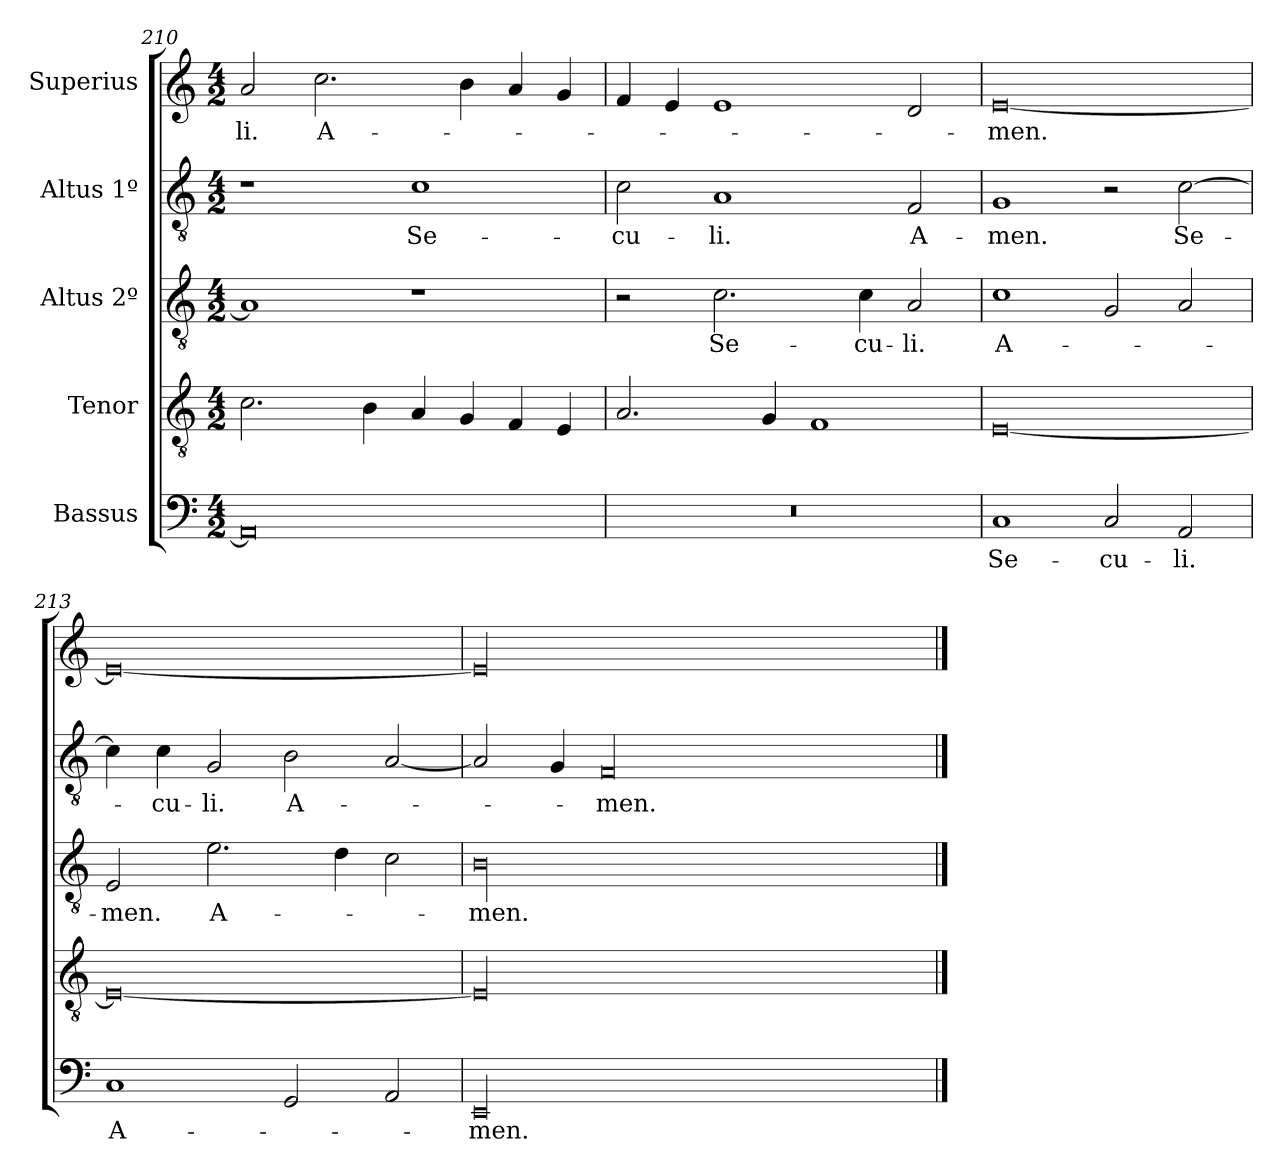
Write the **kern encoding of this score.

**kern	**text	**kern	**text	**kern	**text	**kern	**text	**kern	**text
*part5	*part5	*part4	*part4	*part3	*part3	*part2	*part2	*part1	*part1
*staff5	*staff5	*staff4	*staff4	*staff3	*staff3	*staff2	*staff2	*staff1	*staff1
*I"Bassus	*	*I"Tenor	*	*I"Altus 2º	*	*I"Altus 1º	*	*I"Superius	*
*clefF4	*	*clefGv2	*	*clefGv2	*	*clefGv2	*	*clefG2	*
*k[]	*	*k[]	*	*k[]	*	*k[]	*	*k[]	*
*M4/2	*	*M4/2	*	*M4/2	*	*M4/2	*	*M4/2	*
=210	=210	=210	=210	=210	=210	=210	=210	=210	=210
0AA/]	.	2.c\	.	1A/]	.	1r	.	2a/	-li.
.	.	.	.	.	.	.	.	2.cc\	A-
.	.	4B\	.	.	.	.	.	.	.
.	.	4A/	.	1r	.	1c\	-Se-	.	.
.	.	4G/	.	.	.	.	.	4b\	.
.	.	4F/	.	.	.	.	.	4a/	.
.	.	4E/	.	.	.	.	.	4g/	.
=211	=211	=211	=211	=211	=211	=211	=211	=211	=211
0r	.	2.A/	.	2r	.	2c\	-cu-	4f/	.
.	.	.	.	.	.	.	.	4e/	.
.	.	.	.	2.c\	Se-	1A/	-li.	1e/	.
.	.	4G/	.	.	.	.	.	.	.
.	.	1F/	.	.	.	.	.	.	.
.	.	.	.	4c\	-cu-	.	.	.	.
.	.	.	.	2A/	-li.	2F/	A-	2d/	.
=212	=212	=212	=212	=212	=212	=212	=212	=212	=212
1C/	Se-	[0E/	.	1c\	A-	1G/	-men.	[0e/	-men.
2C/	-cu-	.	.	2G/	.	2r	.	.	.
2AA/	-li.	.	.	2A/	.	[2c\	Se-	.	.
=213	=213	=213	=213	=213	=213	=213	=213	=213	=213
1C/	A-	0E/_	.	2E/	-men.	4c\]	.	0e/_	.
.	.	.	.	.	.	4c\	-cu-	.	.
.	.	.	.	2.e\	A-	2G/	-li.	.	.
2GG/	.	.	.	.	.	2B\	A-	.	.
.	.	.	.	4d\	.	.	.	.	.
2AA/	.	.	.	2c\	.	[2A/	.	.	.
=214	=214	=214	=214	=214	=214	=214	=214	=214	=214
00EE/	-men.	00E/]	.	00B\	-men.	2A/]	.	00e/]	.
.	.	.	.	.	.	4G/	.	.	.
.	.	.	.	.	.	00F/	-men.	.	.
2.ryy	.	2.ryy	.	2.ryy	.	.	.	2.ryy	.
==	==	==	==	==	==	==	==	==	==
*-	*-	*-	*-	*-	*-	*-	*-	*-	*-
